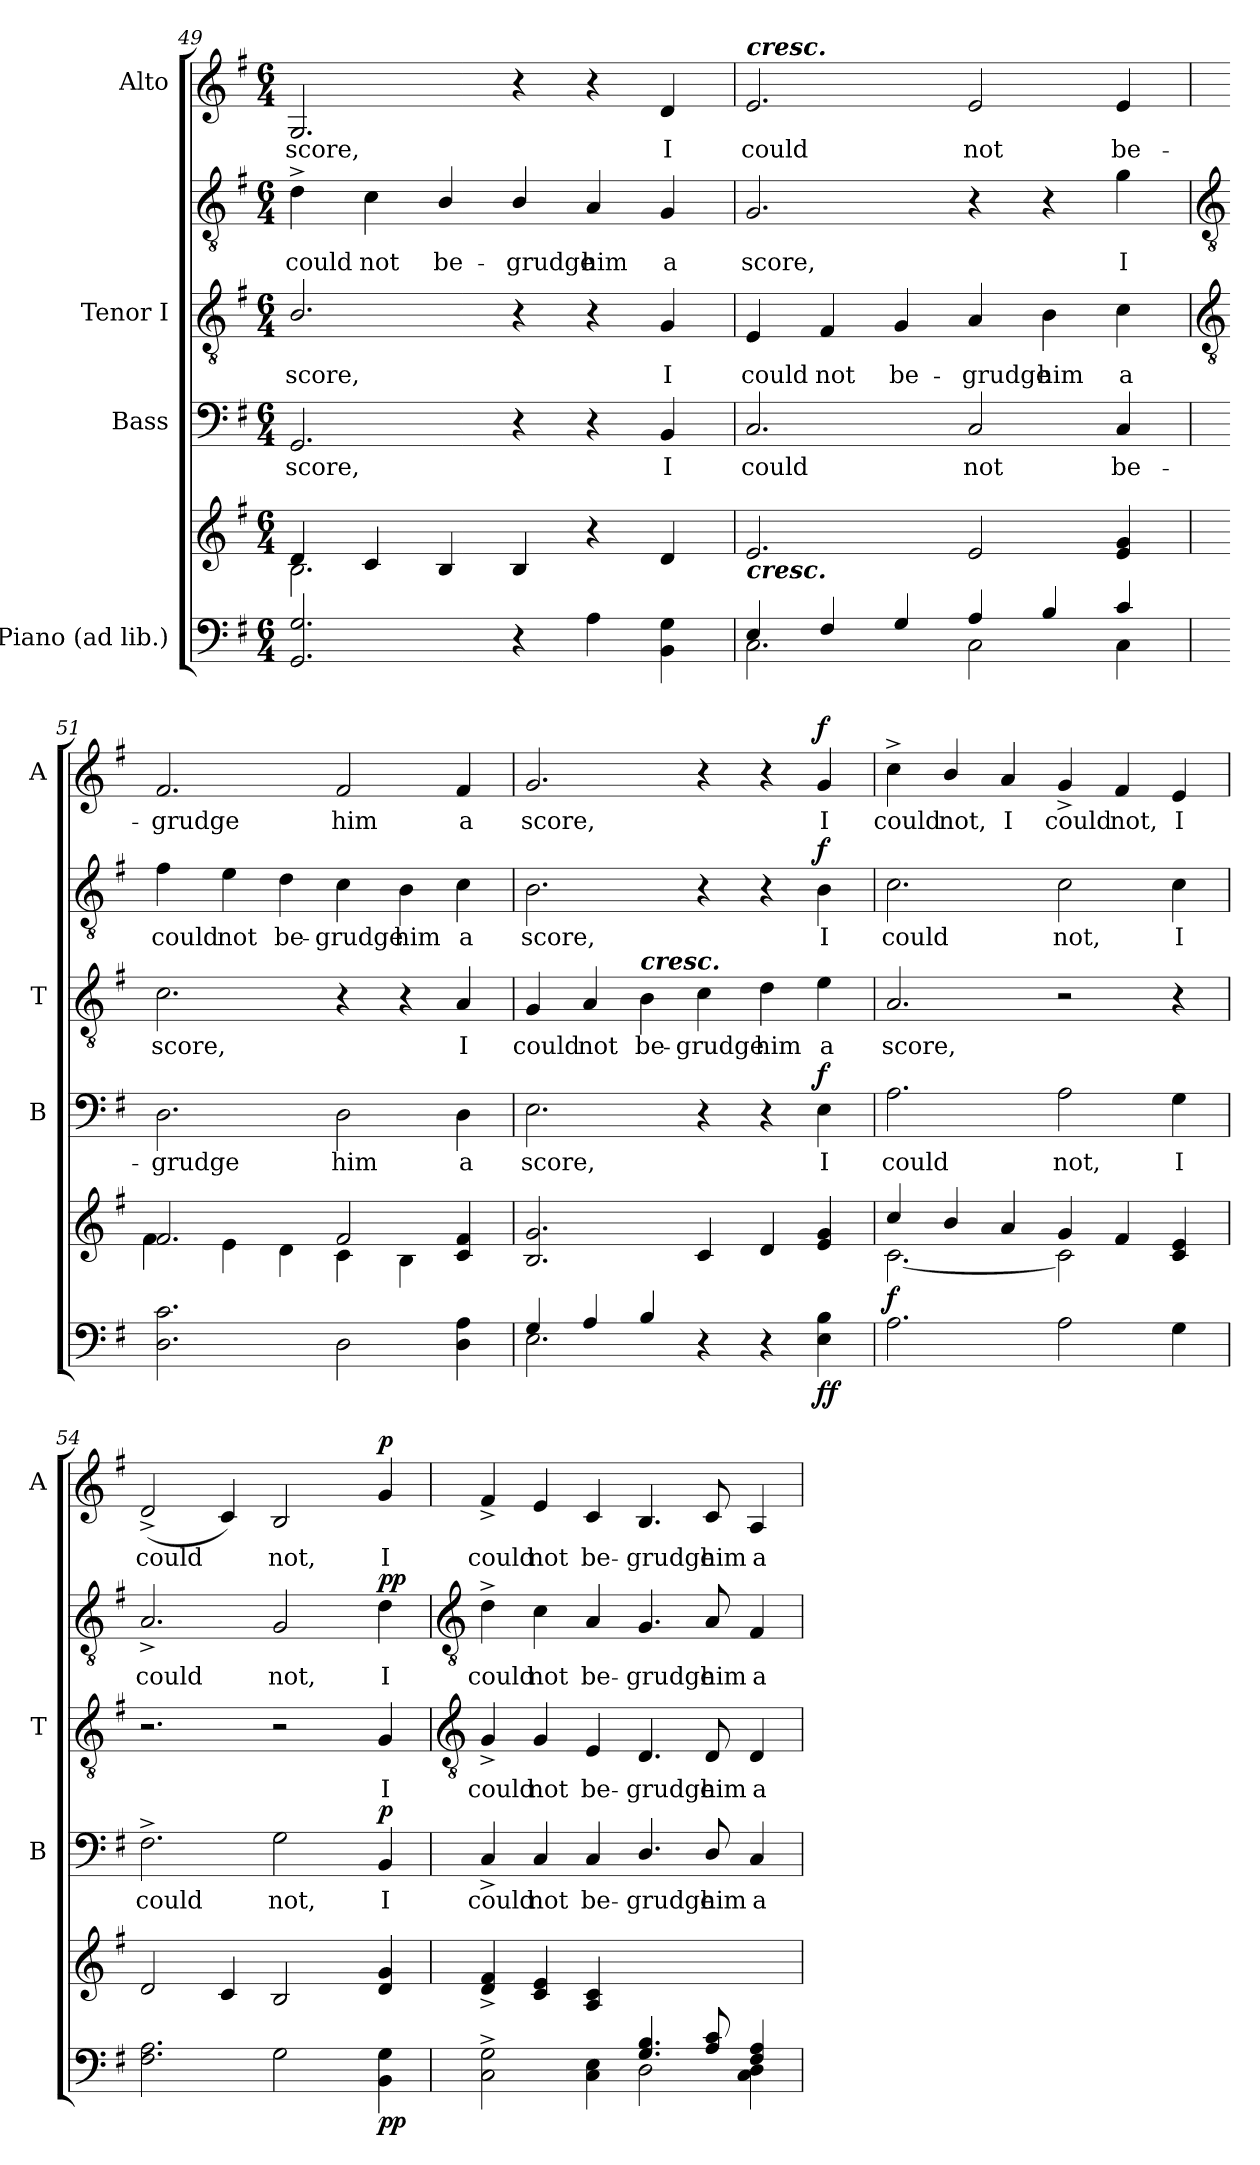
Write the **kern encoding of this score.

**kern	**kern	**dynam	**kern	**text	**dynam	**kern	**text	**kern	**text	**dynam	**kern	**text	**dynam
*part4	*part4	*part4	*part3	*part3	*part3	*part2	*part2	*part2	*part2	*part2	*part1	*part1	*part1
*staff6	*staff5	*staff5/6	*staff4	*staff4	*staff4	*staff3	*staff3	*staff2	*staff2	*staff2/3	*staff1	*staff1	*staff1
*I"Piano (ad lib.)	*	*	*I"Bass	*	*	*I"Tenor I	*	*	*	*	*I"Alto	*	*
*	*	*	*I'B	*	*	*I'T	*	*	*	*	*I'A	*	*
*clefF4	*clefG2	*	*clefF4	*	*	*clefGv2	*	*clefGv2	*	*	*clefG2	*	*
*k[f#]	*k[f#]	*	*k[f#]	*	*	*k[f#]	*	*k[f#]	*	*	*k[f#]	*	*
*G:	*G:	*	*G:	*	*	*G:	*	*G:	*	*	*G:	*	*
*M6/4	*M6/4	*	*M6/4	*	*	*M6/4	*	*M6/4	*	*	*M6/4	*	*
=49	=49	=49	=49	=49	=49	=49	=49	=49	=49	=49	=49	=49	=49
*^	*^	*	*	*	*	*	*	*	*	*	*	*	*
!	!	!	!	!	!	!LO:LY:b	!	!	!LO:LY:b	!	!LO:LY:b	!	!	!LO:LY:b	!
2.ryy	2.GG/ 2.G/	4d	2.B\	.	2.GG	score,	.	2.B/	score,	4d^	could	.	2.G	score,	.
!	!	!	!	!	!	!	!	!	!	!	!LO:LY:b	!	!	!	!
.	.	4c	.	.	.	.	.	.	.	4c	not	.	.	.	.
!	!	!	!	!	!	!	!	!	!	!	!LO:LY:b	!	!	!	!
.	.	4B	.	.	.	.	.	.	.	4B/	be-	.	.	.	.
!	!	!	!	!	!	!	!	!	!	!	!LO:LY:b	!	!	!	!
2.ryy	4r	4B	2.ryy	.	4r	.	.	4r	.	4B/	-grudge	.	4r	.	.
!	!	!	!	!	!	!	!	!	!	!	!LO:LY:b	!	!	!	!
.	4A\	4r	.	.	4r	.	.	4r	.	4A	him	.	4r	.	.
!	!	!	!	!	!	!LO:LY:b	!	!	!LO:LY:b	!	!LO:LY:b	!	!	!LO:LY:b	!
.	4BB\ 4G\	4d	.	.	4BB	I	.	4G	I	4G	a	.	4d	I	.
*	*	*v	*v	*	*	*	*	*	*	*	*	*	*	*	*
=50	=50	=50	=50	=50	=50	=50	=50	=50	=50	=50	=50	=50	=50	=50
!	!	!	!	!	!	!	!	!	!	!	!	!LO:TX:a:Bi:t=cresc.	!	!
!	!	!LO:TX:b:Bi:t=cresc.	!	!	!	!	!	!	!	!	!	!	!	!
!	!	!	!	!	!LO:LY:b	!	!	!LO:LY:b	!	!LO:LY:b	!	!	!LO:LY:b	!
4E/	2.C\	2.e	.	2.C	could	.	4E	could	2.G	score,	.	2.e	could	.
!	!	!	!	!	!	!	!	!LO:LY:b	!	!	!	!	!	!
4F#/	.	.	.	.	.	.	4F#	not	.	.	.	.	.	.
!	!	!	!	!	!	!	!	!LO:LY:b	!	!	!	!	!	!
4G/	.	.	.	.	.	.	4G	be-	.	.	.	.	.	.
!	!	!	!	!	!LO:LY:b	!	!	!LO:LY:b	!	!	!	!	!LO:LY:b	!
4A/	2C\	2e	.	2C	not	.	4A	-grudge	4r	.	.	2e	not	.
!	!	!	!	!	!	!	!	!LO:LY:b	!	!	!	!	!	!
4B/	.	.	.	.	.	.	4B	him	4r	.	.	.	.	.
!	!	!	!	!	!LO:LY:b	!	!	!LO:LY:b	!	!LO:LY:b	!	!	!LO:LY:b	!
4c/	4C\	4e 4g	.	4C	be-	.	4c	a	4g	I	.	4e	be-	.
*v	*v	*	*	*	*	*	*	*	*	*	*	*	*	*
!!LO:LB:g=z
=51	=51	=51	=51	=51	=51	=51	=51	=51	=51	=51	=51	=51	=51
*	*	*	*	*	*	*clefGv2	*	*clefGv2	*	*	*	*	*
*^	*^	*	*	*	*	*	*	*	*	*	*	*	*
!	!	!	!	!	!	!LO:LY:b	!	!	!LO:LY:b	!	!LO:LY:b	!	!	!LO:LY:b	!
*v	*v	*	*	*	*	*	*	*	*	*	*	*	*	*	*
2.D 2.c	2.f#	4f#\	.	2.D	-grudge	.	2.c	score,	4f#	could	.	2.f#	-grudge	.
!	!	!	!	!	!	!	!	!	!	!LO:LY:b	!	!	!	!
.	.	4e\	.	.	.	.	.	.	4e	not	.	.	.	.
!	!	!	!	!	!	!	!	!	!	!LO:LY:b	!	!	!	!
.	.	4d\	.	.	.	.	.	.	4d	be-	.	.	.	.
!	!	!	!	!	!LO:LY:b	!	!	!	!	!LO:LY:b	!	!	!LO:LY:b	!
2D	2f#	4c\	.	2D	him	.	4r	.	4c	-grudge	.	2f#	him	.
!	!	!	!	!	!	!	!	!	!	!LO:LY:b	!	!	!	!
.	.	4B\	.	.	.	.	4r	.	4B	him	.	.	.	.
!	!	!	!	!	!LO:LY:b	!	!	!LO:LY:b	!	!LO:LY:b	!	!	!LO:LY:b	!
4D 4A	4c 4f#	4ryy	.	4D	a	.	4A	I	4c	a	.	4f#	a	.
=52	=52	=52	=52	=52	=52	=52	=52	=52	=52	=52	=52	=52	=52	=52
*^	*	*	*	*	*	*	*	*	*	*	*	*	*	*
!	!	!	!	!	!	!LO:LY:b	!	!	!LO:LY:b	!	!LO:LY:b	!	!	!LO:LY:b	!
4G/	2.E	2.B 2.g	2.ryy	.	2.E	score,	.	4G	could	2.B	score,	.	2.g	score,	.
!	!	!	!	!	!	!	!	!	!LO:LY:b	!	!	!	!	!	!
4A/	.	.	.	.	.	.	.	4A	not	.	.	.	.	.	.
!	!	!	!	!	!	!	!	!LO:TX:a:Bi:t=cresc.	!	!	!	!	!	!	!
!	!	!	!	!	!	!	!	!	!LO:LY:b	!	!	!	!	!	!
4B/	.	.	.	.	.	.	.	4B	be-	.	.	.	.	.	.
!	!	!	!	!	!	!	!	!	!LO:LY:b	!	!	!	!	!	!
2.ryy	4r	4c	2.ryy	.	4r	.	.	4c	-grudge	4r	.	.	4r	.	.
!	!	!	!	!	!	!	!	!	!LO:LY:b	!	!	!	!	!	!
.	4r	4d	.	.	4r	.	.	4d	him	4r	.	.	4r	.	.
!	!	!	!	!LO:DY:b=2	!	!LO:LY:b	!	!	!LO:LY:b	!	!LO:LY:b	!	!	!LO:LY:b	!
!	!	!	!	!LO:DY:n=1:b	!	!	!LO:DY:b	!	!	!	!	!LO:DY:b	!	!	!LO:DY:b
.	4E 4B	4e 4g	.	f f	4E	I	f	4e	a	4B	I	f	4g	I	f
=53	=53	=53	=53	=53	=53	=53	=53	=53	=53	=53	=53	=53	=53	=53	=53
!	!	!	!	!LO:DY:b	!	!LO:LY:b	!	!	!LO:LY:b	!	!LO:LY:b	!	!	!LO:LY:b	!
*v	*v	*	*	*	*	*	*	*	*	*	*	*	*	*	*
2.A	4cc/	[2.c\	f	2.A	could	.	2.A	score,	2.c	could	.	4cc^	could	.
!	!	!	!	!	!	!	!	!	!	!	!	!	!LO:LY:b	!
.	4b/	.	.	.	.	.	.	.	.	.	.	4b/	not,	.
!	!	!	!	!	!	!	!	!	!	!	!	!	!LO:LY:b	!
.	4a	.	.	.	.	.	.	.	.	.	.	4a	I	.
!	!	!	!	!	!LO:LY:b	!	!	!	!	!LO:LY:b	!	!	!LO:LY:b	!
2A	4g	2c\]	.	2A	not,	.	2r	.	2c	not,	.	4g^	could	.
!	!	!	!	!	!	!	!	!	!	!	!	!	!LO:LY:b	!
.	4f#	.	.	.	.	.	.	.	.	.	.	4f#	not,	.
!	!	!	!	!	!LO:LY:b	!	!	!	!	!LO:LY:b	!	!	!LO:LY:b	!
4G	4c 4e	4ryy	.	4G	I	.	4r	.	4c	I	.	4e	I	.
=54	=54	=54	=54	=54	=54	=54	=54	=54	=54	=54	=54	=54	=54	=54
!	!	!	!	!	!LO:LY:b	!	!	!	!	!LO:LY:b	!	!	!LO:LY:b	!
2.F# 2.A	2d	1ryy	.	2.F#^	could	.	2.r	.	2.A^	could	.	(<2d^	could	.
.	4c	.	.	.	.	.	.	.	.	.	.	4c)	.	.
!	!	!	!	!	!LO:LY:b	!	!	!	!	!LO:LY:b	!	!	!LO:LY:b	!
2G	2B	.	.	2G	not,	.	2r	.	2G	not,	.	2B	not,	.
.	.	4ryy	.	.	.	.	.	.	.	.	.	.	.	.
!	!	!	!LO:DY:b=2	!	!LO:LY:b	!	!	!LO:LY:b	!	!LO:LY:b	!	!	!LO:LY:b	!
!	!	!	!LO:DY:n=1:b	!	!	!LO:DY:b	!	!	!	!	!LO:DY:b=2	!	!	!
!	!	!	!	!	!	!	!	!	!	!	!LO:DY:n=1:b	!	!	!LO:DY:b
4BB 4G	4d 4g	4ryy	p p	4BB	I	p	4G	I	4d	I	p p	4g	I	p
*	*v	*v	*	*	*	*	*	*	*	*	*	*	*	*
!!LO:LB:g=z
=55	=55	=55	=55	=55	=55	=55	=55	=55	=55	=55	=55	=55	=55
*	*	*	*	*	*	*clefGv2	*	*clefGv2	*	*	*	*	*
*^	*^	*	*	*	*	*	*	*	*	*	*	*	*
!	!	!	!	!	!	!LO:LY:b	!	!	!LO:LY:b	!	!LO:LY:b	!	!	!LO:LY:b	!
*	*	*v	*v	*	*	*	*	*	*	*	*	*	*	*	*
2.ryy	2C^ 2G^	4d^ 4f#^	.	4C^	could	.	4G^	could	4d^	could	.	4f#^	could	.
!	!	!	!	!	!LO:LY:b	!	!	!LO:LY:b	!	!LO:LY:b	!	!	!LO:LY:b	!
.	.	4c 4e	.	4C	not	.	4G	not	4c	not	.	4e	not	.
!	!	!	!	!	!LO:LY:b	!	!	!LO:LY:b	!	!LO:LY:b	!	!	!LO:LY:b	!
.	4C 4E	4A 4c	.	4C	be-	.	4E	be-	4A	be-	.	4c	be-	.
!	!	!	!	!	!LO:LY:b	!	!	!LO:LY:b	!	!LO:LY:b	!	!	!LO:LY:b	!
4.G/ 4.B/	2D\	2.ryy	.	4.D/	-grudge	.	4.D	-grudge	4.G	-grudge	.	4.B	-grudge	.
!	!	!	!	!	!LO:LY:b	!	!	!LO:LY:b	!	!LO:LY:b	!	!	!LO:LY:b	!
8A/ 8c/	.	.	.	8D/	him	.	8D	him	8A	him	.	8c	him	.
!	!	!	!	!	!LO:LY:b	!	!	!LO:LY:b	!	!LO:LY:b	!	!	!LO:LY:b	!
4F#/ 4A/	4C\ 4D\	.	.	4C	a	.	4D	a	4F#	a	.	4A	a	.
*v	*v	*	*	*	*	*	*	*	*	*	*	*	*	*
=	=	=	=	=	=	=	=	=	=	=	=	=	=
*-	*-	*-	*-	*-	*-	*-	*-	*-	*-	*-	*-	*-	*-
